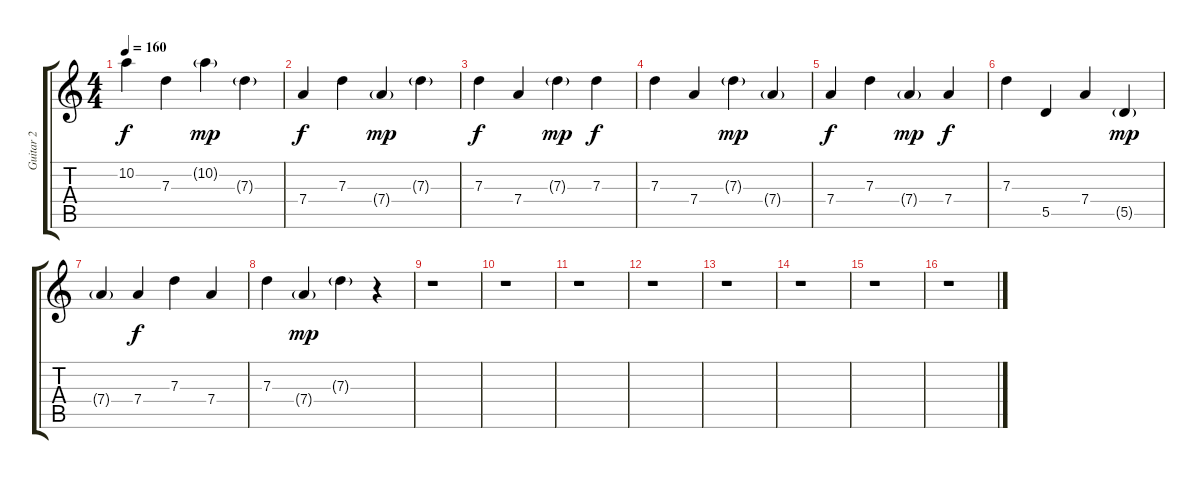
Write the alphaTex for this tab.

\track ("Guitar 2" "Guitar 2") {instrument acousticguitarsteel}
\staff {score tabs}
\tuning (E4 B3 G3 D3 A2 E2) {hide}
\ts (4 4)
\tempo 160
\clef g2
\ks c
10.2.4{dy f} 7.3.4 10.2{g}.4{dy mp} 7.3{g}.4 |
7.4.4{dy f} 7.3.4 7.4{g}.4{dy mp} 7.3{g}.4 |
7.3.4{dy f} 7.4.4 7.3{g}.4{dy mp} 7.3.4{dy f} |
7.3.4 7.4.4 7.3{g}.4{dy mp} 7.4{g}.4 |
7.4.4{dy f} 7.3.4 7.4{g}.4{dy mp} 7.4.4{dy f} |
7.3.4 5.5.4 7.4.4 5.5{g}.4{dy mp} |
7.4{g}.4 7.4.4{dy f} 7.3.4 7.4.4 |
7.3.4 7.4{g}.4{dy mp} 7.3{g}.4 r.4 |
r.1 |
r.1 |
r.1 |
r.1 |
r.1 |
r.1 |
r.1 |
r.1
